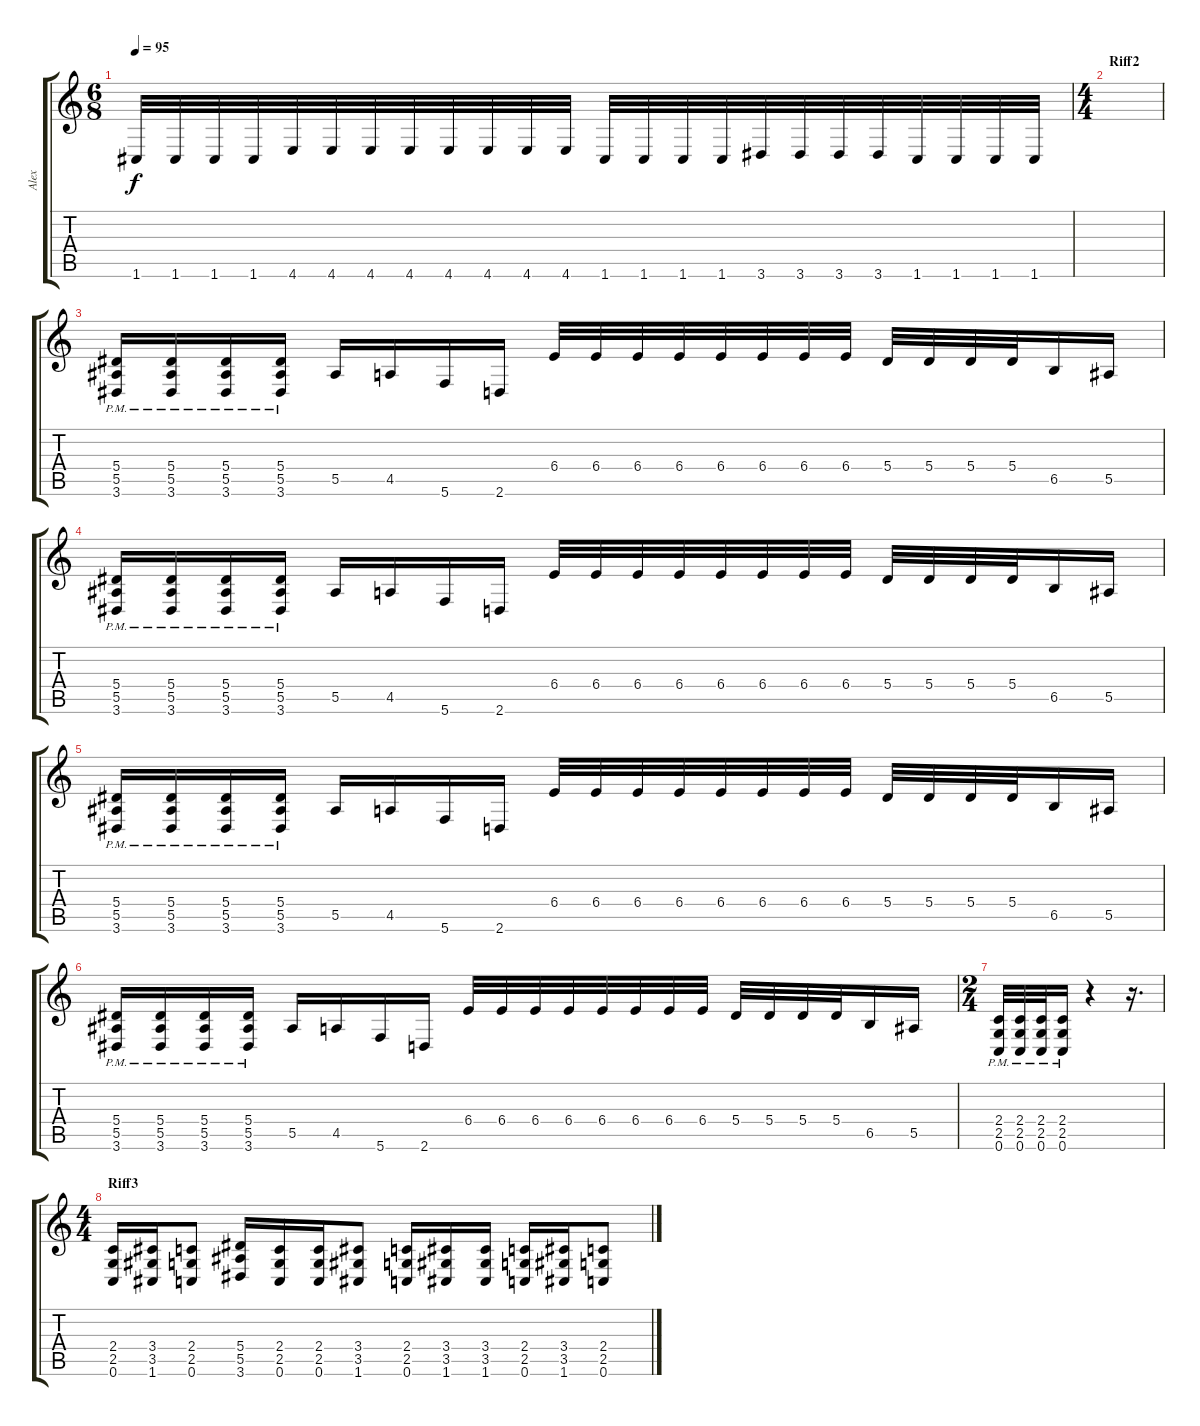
\track ("Alex" "Alex") {instrument overdrivenguitar}
\staff {score tabs}
\tuning (C4 G3 Eb3 Bb2 F2 C2) {hide}
\ts (6 8)
\tempo 95
\clef g2
\ks c
1.6.32{dy f} 1.6.32 1.6.32 1.6.32 4.6.32 4.6.32 4.6.32 4.6.32 4.6.32 4.6.32 4.6.32 4.6.32 1.6.32 1.6.32 1.6.32 1.6.32 3.6.32 3.6.32 3.6.32 3.6.32 1.6.32 1.6.32 1.6.32 1.6.32 |
\ts (4 4)
\section ("" "Riff2")
|
(5.4{pm} 5.5 3.6).16 (5.4 5.5{pm} 3.6).16 (5.4 5.5{pm} 3.6).16 (5.4 5.5{pm} 3.6).16 5.5.16 4.5.16 5.6.16 2.6.16 6.4.32 6.4.32 6.4.32 6.4.32 6.4.32 6.4.32 6.4.32 6.4.32 5.4.32 5.4.32 5.4.32 5.4.32 6.5.16 5.5.16 |
(5.4{pm} 5.5 3.6).16 (5.4 5.5{pm} 3.6).16 (5.4 5.5{pm} 3.6).16 (5.4 5.5{pm} 3.6).16 5.5.16 4.5.16 5.6.16 2.6.16 6.4.32 6.4.32 6.4.32 6.4.32 6.4.32 6.4.32 6.4.32 6.4.32 5.4.32 5.4.32 5.4.32 5.4.32 6.5.16 5.5.16 |
(5.4{pm} 5.5 3.6).16 (5.4 5.5{pm} 3.6).16 (5.4 5.5{pm} 3.6).16 (5.4 5.5{pm} 3.6).16 5.5.16 4.5.16 5.6.16 2.6.16 6.4.32 6.4.32 6.4.32 6.4.32 6.4.32 6.4.32 6.4.32 6.4.32 5.4.32 5.4.32 5.4.32 5.4.32 6.5.16 5.5.16 |
(5.4{pm} 5.5 3.6).16 (5.4 5.5{pm} 3.6).16 (5.4 5.5{pm} 3.6).16 (5.4 5.5{pm} 3.6).16 5.5.16 4.5.16 5.6.16 2.6.16 6.4.32 6.4.32 6.4.32 6.4.32 6.4.32 6.4.32 6.4.32 6.4.32 5.4.32 5.4.32 5.4.32 5.4.32 6.5.16 5.5.16 |
\ts (2 4)
(2.4 2.5{pm} 0.6).32 (2.4 2.5{pm} 0.6).32 (2.4 2.5{pm} 0.6).32 (2.4 2.5{pm} 0.6).16 r.4 r.16{d} |
\ts (4 4)
\section ("" "Riff3")
(2.4 2.5 0.6).16 (3.4 3.5 1.6).16 (2.4 2.5 0.6).8 (5.4 5.5 3.6).16 (2.4 2.5 0.6).16 (2.4 2.5 0.6).16 (3.4 3.5 1.6).8 (2.4 2.5 0.6).16 (3.4 3.5 1.6).16 (3.4 3.5 1.6).16 (2.4 2.5 0.6).16 (3.4 3.5 1.6).16 (2.4 2.5 0.6).8
